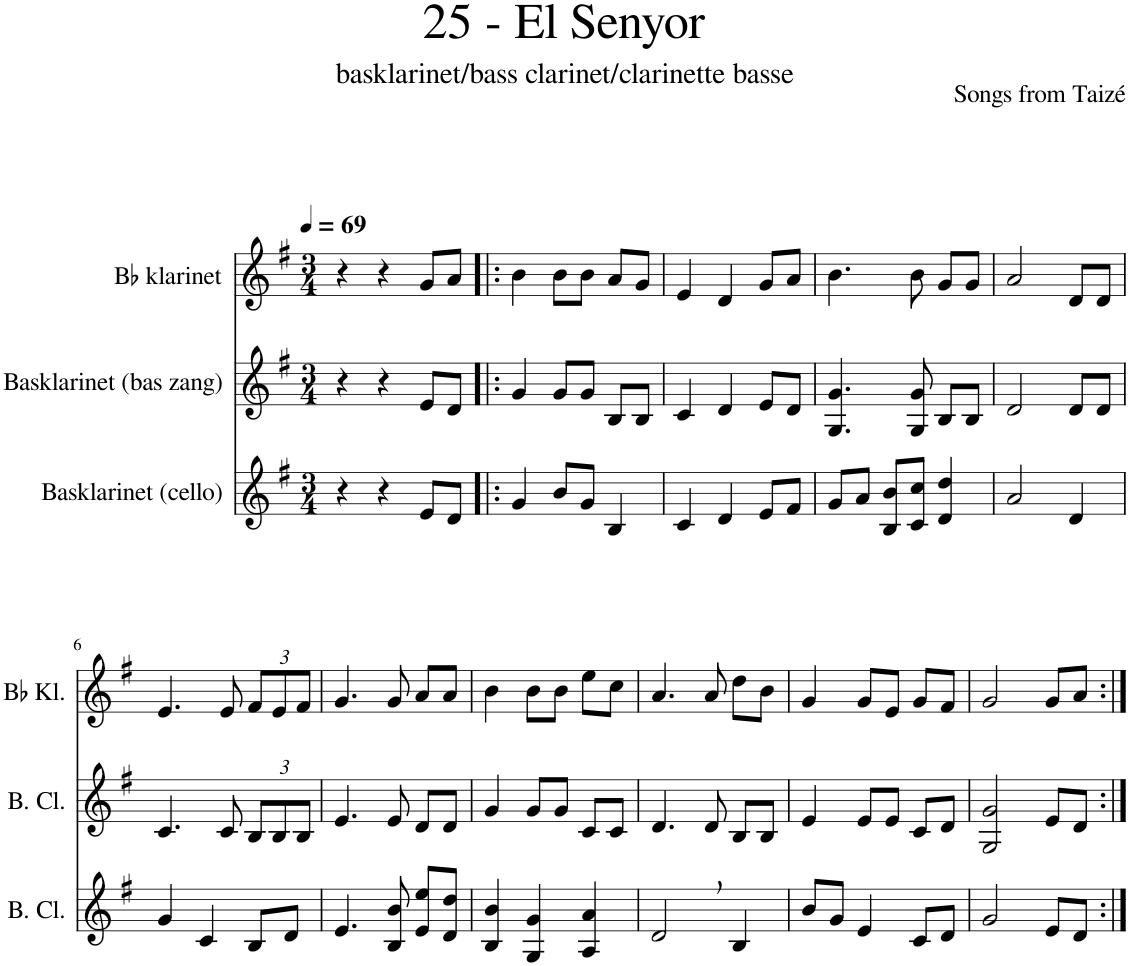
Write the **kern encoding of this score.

**kern	**kern	**kern
*part3	*part2	*part1
*staff3	*staff2	*staff1
*I"Basklarinet (cello)	*I"Basklarinet (bas zang)	*I"Bb klarinet
*I'B. Cl.	*	*I'Bb Kl.
*clefG2	*clefG2	*clefG2
*Trd8c14	*Trd8c14	*Trd1c2
*k[f#]	*k[f#]	*k[f#]
*M3/4	*M3/4	*M3/4
*MM69	*MM69	*MM69
=1	=1	=1
4r	4r	4r
4r	4r	4r
8e/L	8e/L	8g/L
8d/J	8d/J	8a/J
=2!|:	=2!|:	=2!|:
4g/	4g/	4b\
8b/L	8g/L	8b\L
8g/J	8g/J	8b\J
4B/	8B/L	8a/L
.	8B/J	8g/J
=3	=3	=3
4c/	4c/	4e/
4d/	4d/	4d/
8e/L	8e/L	8g/L
8f#/J	8d/J	8a/J
=4	=4	=4
8g/L	4.G/ 4.g/	4.b\
8a/J	.	.
8B/ 8b/L	.	.
8c/ 8cc/J	8G/ 8g/	8b\
4d/ 4dd/	8B/L	8g/L
.	8B/J	8g/J
=5	=5	=5
2a/	2d/	2a/
4d/	8d/L	8d/L
.	8d/J	8d/J
!!LO:LB:g=z
=6	=6	=6
4g/	4.c/	4.e/
4c/	.	.
.	8c/	8e/
*	*Xbrackettup	*Xbrackettup
8B/L	12B/L	12f#/L
.	12B/	12e/
8d/J	.	.
.	12B/J	12f#/J
=7	=7	=7
4.e/	4.e/	4.g/
8B/ 8b/	8e/	8g/
8e/ 8ee/L	8d/L	8a/L
8d/ 8dd/J	8d/J	8a/J
=8	=8	=8
4B/ 4b/	4g/	4b\
4G/ 4g/	8g/L	8b\L
.	8g/J	8b\J
4A/ 4a/	8c/L	8ee\L
.	8c/J	8cc\J
=9	=9	=9
2d,/	4.d/	4.a/
.	8d/	8a/
4B/	8B/L	8dd\L
.	8B/J	8b\J
=10	=10	=10
8b/L	4e/	4g/
8g/J	.	.
4e/	8e/L	8g/L
.	8e/J	8e/J
8c/L	8c/L	8g/L
8d/J	8d/J	8f#/J
=11	=11	=11
2g/	2G/ 2g/	2g/
8e/L	8e/L	8g/L
8d/J	8d/J	8a/J
=:|!	=:|!	=:|!
*-	*-	*-
